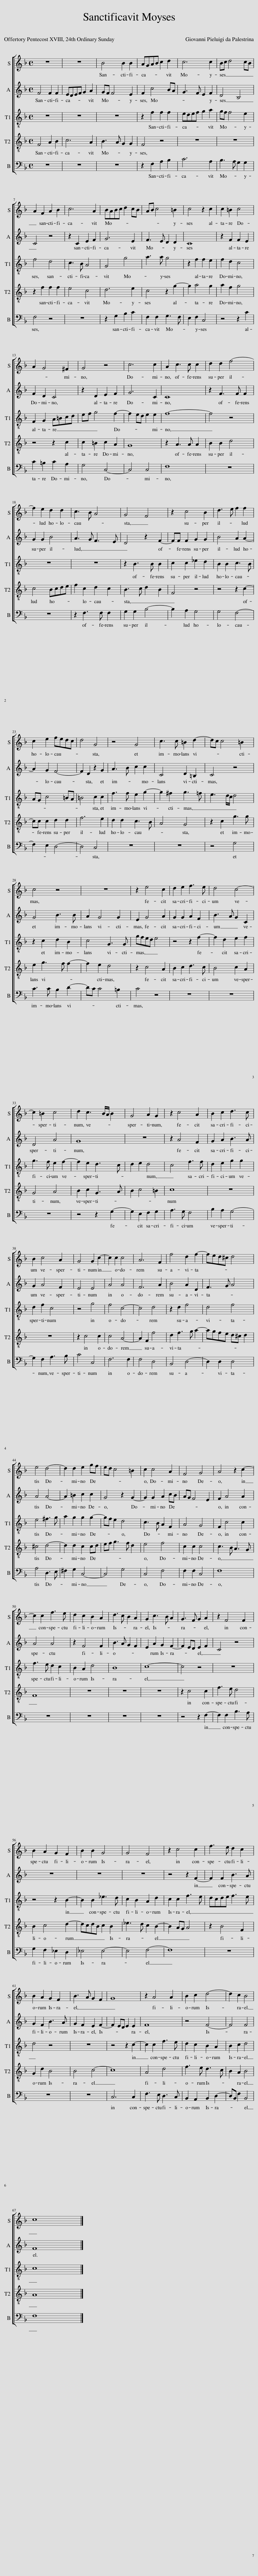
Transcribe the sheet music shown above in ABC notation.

X:1
%%score [ 1 2 3 4 5 ]
L:1/8
Q:1/4=120
M:4/4
I:linebreak $
K:F
V:1 treble
V:2 treble
V:3 treble-8
V:4 treble-8
V:5 bass
V:1
 z8 | z8 | B4 B2 B2 | AGAB c2 d2 | c6 c2 | %5
 Bc d4 cB |$ A2 F2 A2 B2 | c6 A2 | BABc d2 cB | AB c4 =B2 | %10
 c4 z2 c2 | c2 =B2 c4 |$ A2 G4 ^F2 | G4 z4 | c6 c2 | %15
 A2 c3 c c2 | d2 d2 f4- |$ f2 e2 d2 d2 | c3 B A4 | G4 F4 | %20
 z2 c4 B2 | d3 e f2 f2 |$ c2 e2 fedc | d4 G4 | z4 G4 | %25
 c3 c =B2 d2- | dc c4 =B2 |$ c4 z4 | z8 | z2 e4 c2 | %30
 d2 e2 f3 e | d4 c4- |$ c2 =B2 c4 | d2 c3 B/A/ B2 | G4 A2 G2 | %35
 z2 c4 A2 | B2 c2 d3 c |$ B2 c4 A2 | G4 G2 c2- | c2 c2 c4 | %40
 A6 F2 | f4 d2 f2- | fed^c d4 |$ e4 d4- | d2 d2 e2 gf | %45
 ed c4 =B2 | c2 c4 A2 | F4 G4 | A4 z2 c2- |$ c2 c2 f3 e | %50
 d2 c2 B2 A2 | d3 c B2 A2 | G2 c3 B A2 | G3 F G2 A2 | z2 F4 F2 |$ %55
 B2 A2 G2 F2 | B2 B2 G4 | G4 F4 | z2 c4 c2 | f3 e d2 c2 |$ %60
 B2 A2 G2 F2 | B3 A G2 F2 | G8 | z2 A4 A2 | B2 c2 d4- | %65
 d2 c2 B4 |$[Q:1/4=80] c8 |] %67
V:2
 F4 F2 F2 | EDEF G2 A2 | GF F4 E2 | F2 c4 BA | G3 F E2 F2 | %5
 D4 B,4 |$ C4 z4 | z2 C2 E2 F2 | G6 E2 | F3 E D2 D2 | %10
 C8 | z2 F2 F2 E2 |$ F2 D2 C4 | z2 D2 E2 F2 | G6 C2 | %15
 C8 | z2 F3 F F2 |$ G2 G2 B4 | A3 G F3 E | D4 z2 F2- | %20
 FF F2 G2 G2 | B4 A2 A2- |$ A2 G2 F4- | F2 D2 z2 G2 | A3 B c2 c2 | %25
 C4 D2 =B,2 | C4 z4 |$ G4 B3 B | A2 G4 G2 | E2 G4 A2 | %30
 G2 G2 A2 F2 | B3 A G2 C2 |$ D4 A4 | G8 | z8 | %35
 z2 A4 F2 | G2 A2 B3 A |$ G2 A4 F2 | E4 E4 | A4 A4 | %40
 F6 A2 | B4 A2 D2 | F3 G A4 |$ A4 A4- | A2 =B2 c2 c2 | %45
 G4 z2 G2- | G2 G2 A2 cB | AG F4 E2 | F2 A4 A2 |$ A4 A4 | %50
 z2 F4 F2 | B3 A G2 F2 | E2 A2 G2 F2- | F2 ED E2 F2 | C4 z4 |$ %55
 z8 | z8 | z8 | z4 z2 F2- | F2 F2 B3 A |$ %60
 G2 F2 B3 A | G2 F2 E2 F2- | F2 ED E2 E2 | F8 | z4 F4- | %65
 F4 F4 |$ F8 |] %67
V:3
 z8 | z8 | z8 | z2 f2 f2 f2 | edef g2 a2 | %5
 gf f4 e2 |$ f4 d4 | c3 B A4 | G4 g4 | a3 a g4 | %10
 z2 f2 f2 e2 | f2 d2 c4 |$ F2 G2 A=Bcd | ef g4 f2- | f2 ed e2 e2 | %15
 f8- | f4 z4 |$ z8 | z8 | z2 B3 B B2 | %20
 c2 c2 _e2 d2 | B2 B2 c3 B |$ AG c4 =BA | =B4 c2 c2 | f3 f e2 g2- | %25
 g2 ^f2 g3 =f | e3 d/c/ d4 |$ z2 c2 d2 B2 | c4 G3 G | gfed e4 | %30
 z4 z2 f2- | f2 d2 e2 f2 |$ g3 f e2 f2- | f2 e2 d3 c | d2 e2 d4 | %35
 c4 f3 f | d2 e2 g2 g2 |$ d2 f2 c4 | z4 g4 | f4 c4- | %40
 c4 d4 | z2 d2 f4 | d4 f4 |$ e4 ^f3 g | a2 g2 g2 g2- | %45
 gf e2 d4 | c3 B A2 F2 | A4 G4 | F2 c4 c2 |$ f3 e d2 c2 | %50
 B2 A2 d4 | B8 | c8- | c4 z4 | z8 |$ %55
 z4 z2 B2- | B2 B2 _e3 d | c2 B2 A2 d2 | c2 c2 f3 e | dcde f3 e |$ %60
 d4 z4 | z8 | z4 z2 c2- | c2 c2 f3 e | d2 c2 B2 A2 | %65
 B2 c2 d4 |$ c8 |] %67
V:4
 F4 A2 B2 | c6 A2 | B3 A G2 G2 | F4 z4 | z8 | %5
 z8 |$ z2 f2 f2 f2 | e4 c4 | d6 e2 | c4 z2 g2- | %10
 g2 a4 g2 | a2 f2 g4 |$ z4 z2 c2 | c2 =B2 c2 A2 | G8 | %15
 z2 A3 A A2 | B2 B2 d4 |$ c4 Bcde | f2 c2 d2 c2 | B3 c d2 B2 | %20
 F4 z4 | z4 z2 c2- |$ cc c2 d2 d2 | f6 e2 | d2 d2 c3 B | %25
 A4 G4 | z2 c2 g3 g |$ e2 g3 f f2- | f2 e2 d4 | z2 c4 A2 | %30
 B2 c2 d3 c | B4 c2 A2 |$ G4 A4 | B2 c2 G3 A | B2 c4 =B2 | %35
 c8 | z8 |$ z8 | z2 c4 c2 | c4 A4- | %40
 A2 F2 f4 | d2 f3 g a2- | agfe d^c d2 |$ ^c4 d4- | d2 d2 c2 cd | %45
 ef g3 f d2 | e4 f4 | c2 c2 c4 | c3 B A3 G |$ F8 | %50
 z8 | z8 | z8 | z2 c4 c2 | f3 e d4 |$ %55
 B2 c4 d2- | dcdB c2 B2 | _e3 d c2 B2- | B2 AG A4 | z2 B4 F2 |$ %60
 G2 d2 B4 | B4 c4- | c8 | A4 d4 | f3 e d3 c | %65
 B2 A2 B4 |$ A8 |] %67
V:5
 z8 | z8 | z8 | z2 F,2 A,2 B,2 | C6 A,2 | %5
 B,3 A, G,2 G,2 |$ F,4 z4 | z8 | z2 G,2 B,2 C2 | F,2 F,2 G,3 F, | %10
 E,2 F,2 C,4 | z4 z2 C2 |$ C2 =B,2 C2 A,2 | G,4 C,4- | C,4 C,4 | %15
 F,8 | z8 |$ z8 | z2 F,3 F, F,2 | G,2 G,2 B,4- | %20
 B,2 A,2 G,4 | G,4 F,4- |$ F,2 E,2 D,4- | D,4 C,4 | z8 | %25
 z8 | z4 G,4 |$ C3 C B,2 D2- | DC C4 =B,2 | C4 z4 | %30
 z8 | z8 |$ z8 | z4 z2 G,2- | G,2 E,2 F,2 G,2 | %35
 A,3 G, F,4 | B,2 A,2 G,4- |$ G,2 F,2 A,3 B, | C4 C,4 | F,6 F,2 | %40
 F,4 D,4 | B,,4 D,4- | D,2 D,2 D,4 |$ A,4 D,3 E, | ^F,2 G,2 C,4- | %45
 C,4 G,4 | C,4 F,4 | F,2 F,2 C,4 | F,8 |$ z8 | %50
 z8 | z8 | z8 | z4 z2 F,2- | F,2 F,2 B,3 A, |$ %55
 G,2 F,2 _E,2 D,2 | _E,4 E,4- | E,4 F,4- | F,8 | z8 |$ %60
 z8 | z8 | C,6 C,2 | F,3 E, D,3 C, | B,,2 A,,2 B,,2 D,2- | %65
 D,B,, F,2 B,,4 |$ F,8 |] %67
